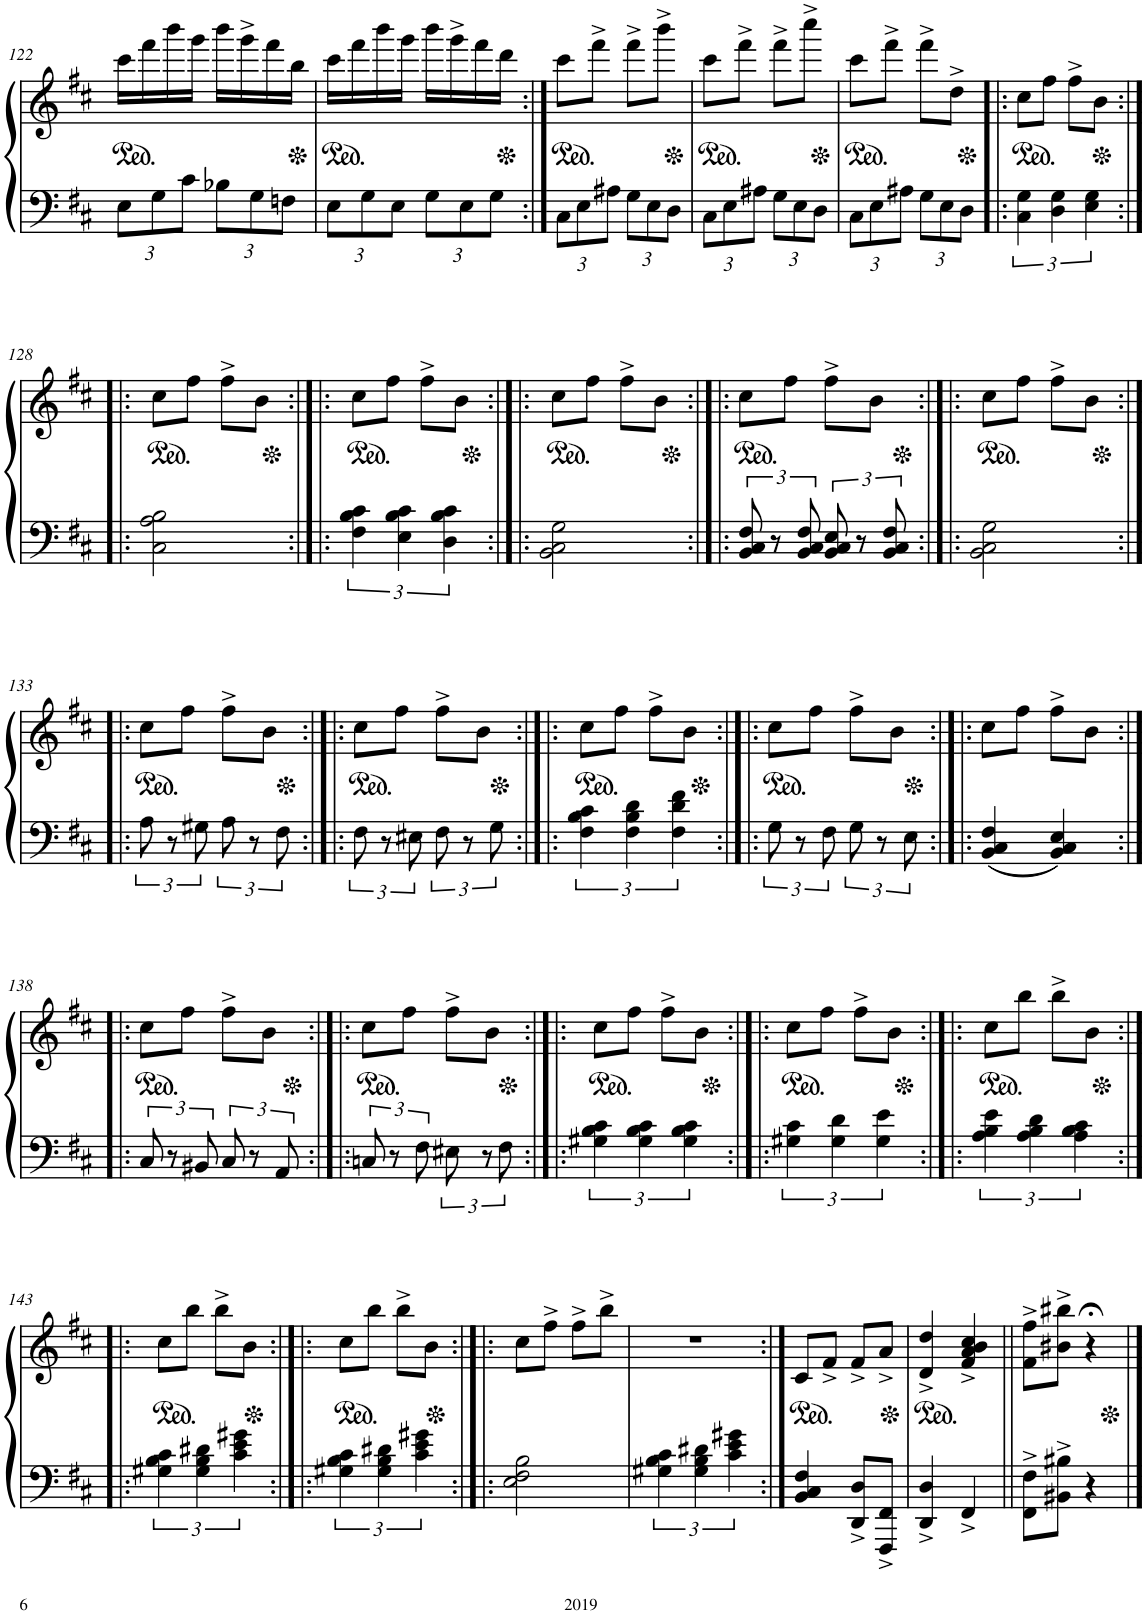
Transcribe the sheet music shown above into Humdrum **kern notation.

**kern	**kern
*part1	*part1
*staff2	*staff1
*I"Piano	*
*I'Pno.	*
!!LO:PB:g=z
*clefF4	*clefG2
*k[f#c#]	*k[f#c#]
*M2/4	*M2/4
*Xbrackettup	*
*	*ped
=122	=122
12E\L	16ccc#\LL
.	16fff#\
12G\	.
.	16bbb\
12c#\J	.
.	16ggg\JJ
12B-X\L	16bbb\LL
.	16ggg^\
12G\	.
.	16fff#\
12Fn\J	.
.	16bb\JJ
=123	=123
*	*Xped
*	*ped
12E\L	16ccc#\LL
.	16fff#\
12G\	.
.	16bbb\
12E\J	.
.	16ggg\JJ
12G\L	16bbb\LL
.	16ggg^\
12E\	.
.	16fff#\
12G\J	.
.	16ddd\JJ
=124:|!	=124:|!
*	*Xped
*	*ped
12C#\L	8ccc#\L
12E\	.
.	8fff#^\J
12A#X\J	.
12G\L	8fff#^\L
12E\	.
.	8bbb^\J
12D\J	.
=125	=125
*	*Xped
*	*ped
12C#\L	8ccc#\L
12E\	.
.	8fff#^\J
12A#X\J	.
12G\L	8fff#^\L
12E\	.
.	8cccc#^\J
12D\J	.
=126	=126
*	*Xped
*	*ped
12C#\L	8ccc#\L
12E\	.
.	8fff#^\J
12A#X\J	.
12G\L	8fff#^\L
12E\	.
.	8dd^\J
12D\J	.
=127!|:	=127!|:
*brackettup	*
*	*Xped
*	*ped
6C#\ 6G\	8cc#\L
.	8ff#\J
6D\ 6G\	.
.	8ff#^\L
6E\ 6G\	.
.	8b\J
!!LO:LB:g=z
=128:|!|:	=128:|!|:
*	*Xped
*	*ped
2C#\ 2A\ 2B\	8cc#\L
.	8ff#\J
.	8ff#^\L
.	8b\J
=129:|!|:	=129:|!|:
*	*Xped
*	*ped
6F#\ 6B\ 6c#\	8cc#\L
.	8ff#\J
6E\ 6B\ 6c#\	.
.	8ff#^\L
6D\ 6B\ 6c#\	.
.	8b\J
=130:|!|:	=130:|!|:
*	*Xped
*	*ped
2BB\ 2C#\ 2G\	8cc#\L
.	8ff#\J
.	8ff#^\L
.	8b\J
=131:|!|:	=131:|!|:
*	*Xped
*	*ped
12BB/ 12C#/ 12F#/	8cc#\L
12r	.
.	8ff#\J
12BB/ 12C#/ 12F#/	.
12BB/ 12C#/ 12E/	8ff#^\L
12r	.
.	8b\J
12BB/ 12C#/ 12F#/	.
=132:|!|:	=132:|!|:
*	*Xped
*	*ped
2BB\ 2C#\ 2G\	8cc#\L
.	8ff#\J
.	8ff#^\L
.	8b\J
!!LO:LB:g=z
=133:|!|:	=133:|!|:
*	*Xped
*	*ped
12A\	8cc#\L
12r	.
.	8ff#\J
12G#X\	.
12A\	8ff#^\L
12r	.
.	8b\J
12F#\	.
=134:|!|:	=134:|!|:
*	*Xped
*	*ped
12F#\	8cc#\L
12r	.
.	8ff#\J
12E#X\	.
12F#\	8ff#^\L
12r	.
.	8b\J
12G\	.
=135:|!|:	=135:|!|:
*	*Xped
*	*ped
6F#\ 6B\ 6c#\	8cc#\L
.	8ff#\J
6F#\ 6B\ 6d\	.
.	8ff#^\L
6F#\ 6d\ 6f#\	.
.	8b\J
=136:|!|:	=136:|!|:
*	*Xped
*	*ped
12G\	8cc#\L
12r	.
.	8ff#\J
12F#\	.
12G\	8ff#^\L
12r	.
.	8b\J
12E\	.
=137:|!|:	=137:|!|:
*	*Xped
4BB/ 4C#/ 4F#/	8cc#\L
.	8ff#\J
4BB/ 4C#/ 4E/	8ff#^\L
.	8b\J
!!LO:LB:g=z
=138:|!|:	=138:|!|:
*	*ped
12C#/	8cc#\L
12r	.
.	8ff#\J
12BB#X/	.
12C#/	8ff#^\L
12r	.
.	8b\J
12AA/	.
=139:|!|:	=139:|!|:
*	*Xped
*	*ped
12Cn/	8cc#\L
12r	.
.	8ff#\J
12F#\	.
12E#X\	8ff#^\L
12r	.
.	8b\J
12F#\	.
=140:|!|:	=140:|!|:
*	*Xped
*	*ped
6G#X\ 6B\ 6c#\	8cc#\L
.	8ff#\J
6G#\ 6B\ 6c#\	.
.	8ff#^\L
6G#\ 6B\ 6c#\	.
.	8b\J
=141:|!|:	=141:|!|:
*	*Xped
*	*ped
6G#X\ 6c#\	8cc#\L
.	8ff#\J
6G#\ 6d\	.
.	8ff#^\L
6G#\ 6e\	.
.	8b\J
=142:|!|:	=142:|!|:
*	*Xped
*	*ped
6A\ 6B\ 6e\	8cc#\L
.	8bb\J
6A\ 6B\ 6d\	.
.	8bb^\L
6A\ 6B\ 6c#\	.
.	8b\J
!!LO:LB:g=z
=143:|!|:	=143:|!|:
*	*Xped
*	*ped
6G#X\ 6B\ 6c#\	8cc#\L
.	8bb\J
6G#\ 6B\ 6d#X\	.
.	8bb^\L
6c#\ 6e\ 6g#X\	.
.	8b\J
=144:|!|:	=144:|!|:
*	*Xped
*	*ped
6G#X\ 6B\ 6c#\	8cc#\L
.	8bb\J
6G#\ 6B\ 6d#X\	.
.	8bb^\L
6c#\ 6e\ 6g#X\	.
.	8b\J
=145:|!|:	=145:|!|:
*	*Xped
2E\ 2F#\ 2B\	8cc#\L
.	8ff#^\J
.	8ff#^\L
.	8bb^\J
=146	=146
6G#X\ 6B\ 6c#\	2r
6G#\ 6B\ 6d#X\	.
6c#\ 6e\ 6g#X\	.
=147:|!	=147:|!
*	*ped
4BB/ 4C#/ 4F#/	8c#/L
.	8f#^/J
8DD/^ 8D/^L	8f#^/L
8FFF#/^ 8FF#/^J	8a^/J
=148	=148
*	*Xped
*	*ped
4DD/^ 4D/^	4d/^ 4dd/^
4FF#^/	4f#/^ 4a/^ 4b/^ 4cc#/^
=149||	=149||
8FF#\^ 8F#\^L	8f#\^ 8ff#\^L
8BB#X\^ 8B#X\^J	8b#X\^ 8bb#X\^J
4r	4r;<
*	*Xped
==	==
*-	*-
